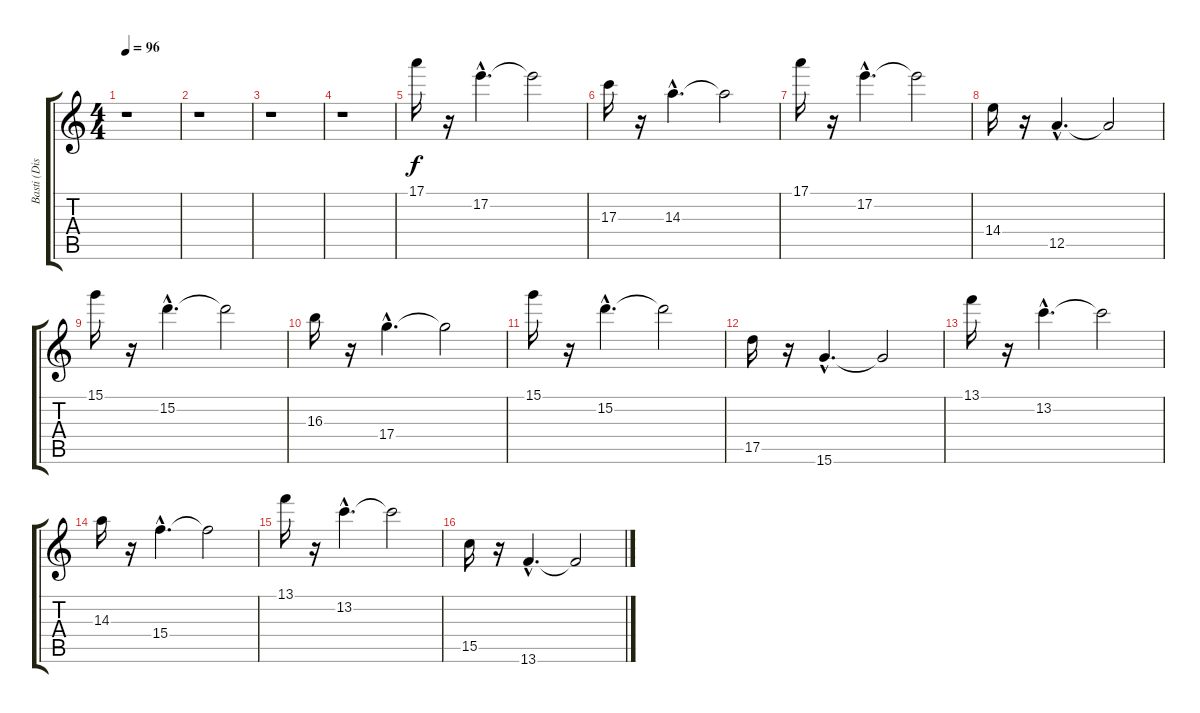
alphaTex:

\track ("Basti (Dist.-Guitar)" "Basti (Dis") {instrument distortionguitar}
\staff {score tabs}
\tuning (E4 B3 G3 D3 A2 E2) {hide}
\ts (4 4)
\tempo 96
\clef g2
\ks c
r.1{dy f} |
r.1 |
r.1 |
r.1 |
17.1.16 r.16 17.2{hac}.4{d} 17.2{t}.2 |
17.3.16 r.16 14.3{hac}.4{d} 14.3{t}.2 |
17.1.16 r.16 17.2{hac}.4{d} 17.2{t}.2 |
14.4.16 r.16 12.5{hac}.4{d} 12.5{t}.2 |
15.1.16 r.16 15.2{hac}.4{d} 15.2{t}.2 |
16.3.16 r.16 17.4{hac}.4{d} 17.4{t}.2 |
15.1.16 r.16 15.2{hac}.4{d} 15.2{t}.2 |
17.5.16 r.16 15.6{hac}.4{d} 15.6{t}.2 |
13.1.16 r.16 13.2{hac}.4{d} 13.2{t}.2 |
14.3.16 r.16 15.4{hac}.4{d} 15.4{t}.2 |
13.1.16 r.16 13.2{hac}.4{d} 13.2{t}.2 |
15.5.16 r.16 13.6{hac}.4{d} 13.6{t}.2
